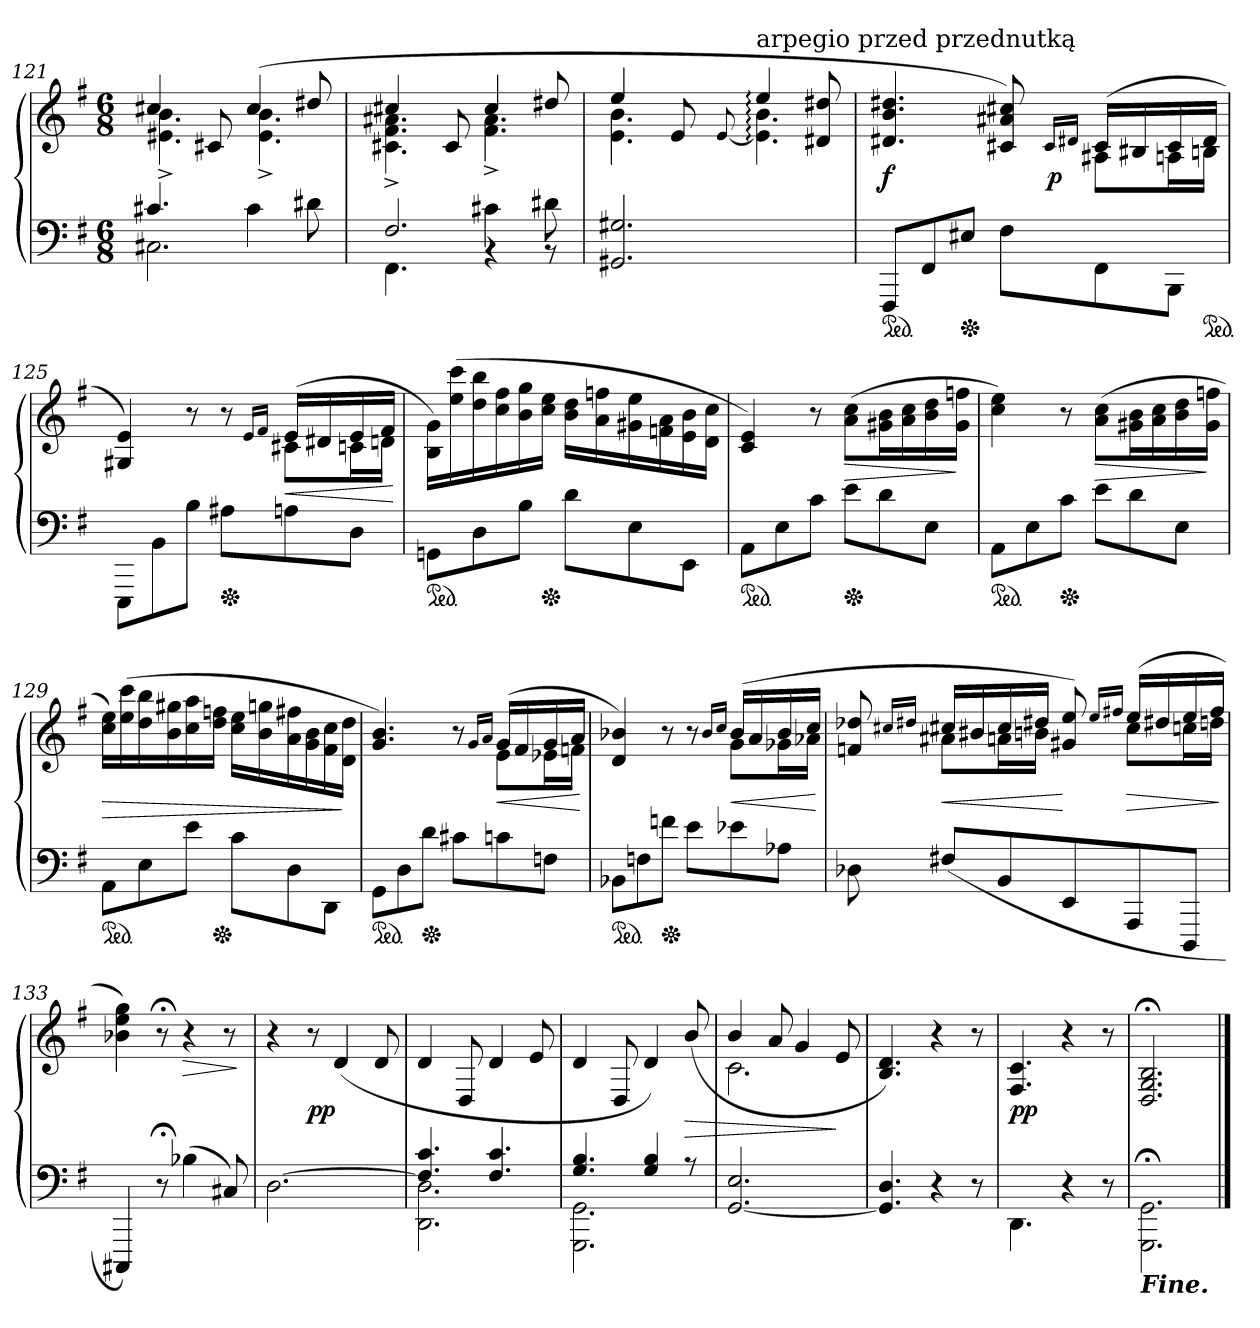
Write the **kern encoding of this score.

**kern	**kern	**dynam
*part1	*part1	*part1
*staff2	*staff1	*staff1/2
*clefF4	*clefG2	*
*k[f#]	*k[f#]	*
*M6/8	*M6/8	*
=121	=121	=121
*^	*^	*
4.c#X	2.C#X	4cc#X	4.e#X^ 4.b^	.
.	.	8c#X	.	.
4c#\	.	(4cc#	4.e#^ 4.b^	.
8d#X\	.	8dd#X	.	.
=122	=122	=122	=122	=122
*	*^	*	*	*
4.reyy	2.F#/	4.FF#\	4cc#X	4.c#X^ 4.f#^ 4.a#X^	.
.	.	.	8c#	.	.
4c#X\	.	4rBB	4cc#	4.f#^ 4.a#^	.
8d#X\	.	8rBB	8dd#X	.	.
*v	*v	*v	*	*	*
=123	=123	=123	=123
2.GG#X 2.G#X	4ee	4.e 4.b	.
.	8e	.	.
.	.	[8qqe/	.
!	!LO:TX:a:t=arpegio przed przednutką	!	!
.	4ee:	4.e]: 4.b:	.
.	8d#X 8dd#X	.	.
=124	=124	=124	=124
*	*	*^	*
*ped	*	*	*	*
8FFF#L	4.d#X 4.b 4.dd#X	4.rAyy	4..ryy	f
8FF#	.	.	.	.
*Xped	*	*	*	*
8E#XJ	.	.	.	.
8F#\L	8c#X 8a#X 8cc#X)	8rAyy	.	.
.	.	.	4ryy	p
.	16qc#/LL	.	.	.
.	16qd#X/JJ	.	.	.
8FF#\	(16c#LL	8A#X\L	.	.
.	16B#X	.	.	.
8BBB\J	16c#	16An\L	.	.
*ped	*	*	*	*
.	16d#JJ	16Bn\JJ	16ryy	.
*	*	*v	*v	*
=125	=125	=125	=125
8EEE\L	4G#X/ 4e/)	4.rDyy	.
8BB\	.	.	.
8B\J	8r	.	.
*Xped	*	*	*
8A#XL	8r	8rcyy	.
.	.	16qe/LL	.
.	.	16qf#/JJ	.
8An	(16eLL	8c#XL	<
.	16d#X	.	.
8DJ	16e	16cnL	.
.	16f#JJ	16dnJJ	.
*	*v	*v	*
.	.	[
=126	=126	=126
*ped	*	*
8GGnL	16B 16gLL)	.
.	(16ee 16ccc	.
8D	16dd 16bb	.
.	16cc 16ff#	.
8BJ	16b 16gg	.
*Xped	*	*
.	16cc 16eeJJ	.
8dL	16b\ 16dd\LL	.
.	16a\ 16ffn\	.
8E	16g#X\ 16ee\	.
.	16fn\ 16a\	.
8EEJ	16e\ 16b\	.
.	16d\ 16cc\JJ	.
=127	=127	=127
*ped	*	*
8AAL	4c 4e)	.
8E	.	.
8cJ	8r	.
*Xped	*	*
8eL	(8a 8ccL	>
8d	16g#X 16bL	.
.	16a 16cc	.
8EJ	16b 16dd	.
.	16g# 16ffnJJ	]
=128	=128	=128
*ped	*	*
8AAL	4cc 4ee)	.
8E	.	.
*Xped	*	*
8cJ	8r	.
8eL	(8a 8ccL	>
8d	16g#X 16bL	.
.	16a 16cc	.
8EJ	16b 16dd	.
.	16g# 16ffnJJ	]
=129	=129	=129
*ped	*	*
8AAL	16cc 16eeLL)	>
.	(16ee 16ccc	.
8E	16dd 16bb	.
.	16b 16gg#X	.
8eJ	16cc 16aa	.
*Xped	*	*
.	16dd 16ffnJJ	.
8c\L	16cc 16eeLL	.
.	16b 16ggn	.
8D\	16a 16ff#X	.
.	16g 16b	.
8DD\J	16f# 16cc	.
.	16d 16ddJJ	]
=130	=130	=130
*	*^	*
*ped	*	*	*
8GGL	4.g 4.b)	4.rcyy	.
8D	.	.	.
*Xped	*	*	*
8dJ	.	.	.
8c#XL	8r	8rcyy	.
.	16qg/LL	.	.
.	16qa/JJ	.	.
8cn	(16gLL	8eL	<
.	16f#	.	.
8FnJ	16g	16e-XL	.
.	16aJJ	16fnJJ	.
*	*v	*v	*
.	.	[
=131	=131	=131
*	*^	*
*ped	*	*	*
8BB-XL	4d 4b-X)	4.rAyy	.
8Fn	.	.	.
*Xped	*	*	*
8fnJ	8r	.	.
8eL	8r	8rcyy	.
.	16qb-/LL	.	.
.	16qcc/JJ	.	.
8e-X	(16b-LL	8gL	<
.	16a	.	.
8A-XJ	16b-	16g-XL	.
.	16ccJJ	16a-XJJ	.
*	*v	*v	*
.	.	[
=132	=132	=132
*	*^	*
8D-X	8fn 8dd-X	8rAyy	.
.	16qqcc#X/LL	.	.
.	16qqdd#XJJ	.	.
(8F#XL	16cc#XLL	8a#XL	<
.	16b#X	.	.
8BB	16cc#	16anL	.
.	16dd#XJJ	16bnJJ	.
8EE	8g#X/ 8ee/)	8rcyy	[
.	.	16qee/LL	.
.	.	16qff#X/JJ	.
8AAA	(16eeLL	8cc#L	>
.	16dd#X	.	.
8DDDJ	16ee	16ccnL	.
.	16ff#JJ	16ddnJJ	.
*	*v	*v	*
.	.	]
=133	=133	=133
4CCC#X)	4b-X 4ee 4gg)	.
8r;<	8r;<	.
!	!	!LO:HP:b
(4B-X	4r	>
8C#X)	8r	.
.	.	]
=134	=134	=134
[2.D	4r	.
.	8r	pp
.	(>4d	.
.	8d	.
=135	=135	=135
*^	*	*
4.F# 4.c	2.DD 2.D]	4d	.
.	.	8D/	.
4.F# 4.c	.	4d	.
.	.	8e	.
=136	=136	=136	=136
4.G 4.B	2.GGG 2.GG	4d	.
.	.	8D/	.
4G 4B	.	4d)	.
8r	.	(>8b/	>
*v	*v	*	*
=137	=137	=137
*	*^	*
[2.GG 2.E	4b	2.c	.
.	8a	.	.
.	4g	.	.
.	8e	.	]
*	*v	*v	*
=138	=138	=138
4.GG] 4.D	4.B 4.d)	.
4r	4r	.
8r	8r	.
=139	=139	=139
4.DD\	4.F#/ 4.c/	pp
4r	4r	.
8r	8r	.
=140	=140	=140
!LO:TX:b:Bi:t=Fine.	!	!
2.GGG;\ 2.GG;\	2.D;</ 2.G;</ 2.B;</	.
==	==	==
*-	*-	*-
